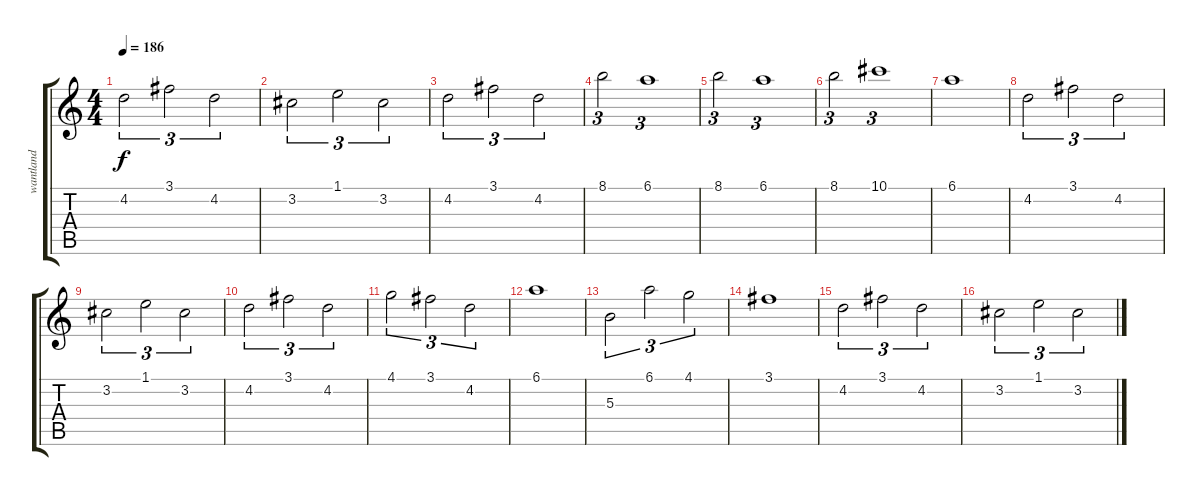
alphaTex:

\track ("wantland" "wantland") {instrument electricguitarclean}
\staff {score tabs}
\tuning (Eb4 Bb3 Gb3 Db3 Ab2 Db2) {hide}
\ts (4 4)
\tempo 186
\clef g2
\ks c
4.2.2{tu (3 2) dy f} 3.1.2{tu (3 2)} 4.2.2{tu (3 2)} |
3.2.2{tu (3 2)} 1.1.2{tu (3 2)} 3.2.2{tu (3 2)} |
4.2.2{tu (3 2)} 3.1.2{tu (3 2)} 4.2.2{tu (3 2)} |
8.1.2{tu (3 2)} 6.1.1{tu (3 2)} |
8.1.2{tu (3 2)} 6.1.1{tu (3 2)} |
8.1.2{tu (3 2)} 10.1.1{tu (3 2)} |
6.1.1 |
4.2.2{tu (3 2)} 3.1.2{tu (3 2)} 4.2.2{tu (3 2)} |
3.2.2{tu (3 2)} 1.1.2{tu (3 2)} 3.2.2{tu (3 2)} |
4.2.2{tu (3 2)} 3.1.2{tu (3 2)} 4.2.2{tu (3 2)} |
4.1.2{tu (3 2)} 3.1.2{tu (3 2)} 4.2.2{tu (3 2)} |
6.1.1 |
5.3.2{tu (3 2)} 6.1.2{tu (3 2)} 4.1.2{tu (3 2)} |
3.1.1 |
4.2.2{tu (3 2)} 3.1.2{tu (3 2)} 4.2.2{tu (3 2)} |
3.2.2{tu (3 2)} 1.1.2{tu (3 2)} 3.2.2{tu (3 2)}
